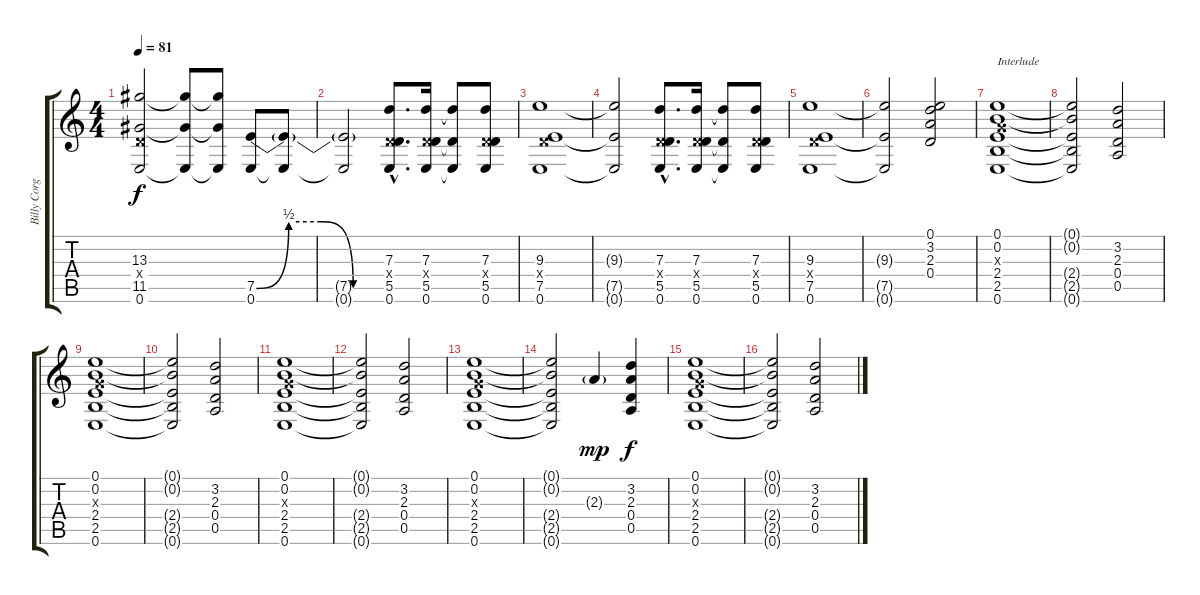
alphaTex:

\track ("Billy Corgan" "Billy Corg") {instrument electricguitarjazz}
\staff {score tabs}
\tuning (E4 B3 G3 D3 A2 E2) {hide}
\ts (4 4)
\tempo 81
\clef g2
\ks c
(13.3 0.4{x} 11.5 0.6).2{dy f instrument distortionguitar} (13.3{t} 11.5{t} 0.6{t}).8{instrument distortionguitar} (13.3{t} 11.5{t} 0.6{t}).8{instrument distortionguitar} (7.5{be (custom 0 0 15 2 30 2 45 0 60 0)} 0.6).8{instrument distortionguitar} (7.5{t} 0.6{t}).8{instrument distortionguitar} |
(7.5{t} 0.6{t}).2{instrument distortionguitar} (7.3{hac} 0.4{hac x} 5.5{hac} 0.6{hac}).8{d instrument distortionguitar} (7.3 0.4{x} 5.5 0.6).16{instrument distortionguitar} (7.3{t} 5.5{t} 0.6{t}).8{instrument distortionguitar} (7.3 0.4{x} 5.5 0.6).8{instrument distortionguitar} |
(9.3 0.4{x} 7.5 0.6).1{instrument distortionguitar} |
(9.3{t} 7.5{t} 0.6{t}).2{instrument distortionguitar} (7.3{hac} 0.4{hac x} 5.5{hac} 0.6{hac}).8{d instrument distortionguitar} (7.3 0.4{x} 5.5 0.6).16{instrument distortionguitar} (7.3{t} 5.5{t} 0.6{t}).8{instrument distortionguitar} (7.3 0.4{x} 5.5 0.6).8{instrument distortionguitar} |
(9.3 0.4{x} 7.5 0.6).1{instrument distortionguitar} |
(9.3{t} 7.5{t} 0.6{t}).2{instrument distortionguitar} (0.1 3.2 2.3 0.4).2{instrument distortionguitar} |
(0.1 0.2 0.3{x} 2.4 2.5 0.6).1{txt "Interlude" instrument distortionguitar} |
(0.1{t} 0.2{t} 2.4{t} 2.5{t} 0.6{t}).2{instrument distortionguitar} (3.2 2.3 0.4 0.5).2{instrument distortionguitar} |
(0.1 0.2 0.3{x} 2.4 2.5 0.6).1{instrument distortionguitar} |
(0.1{t} 0.2{t} 2.4{t} 2.5{t} 0.6{t}).2{instrument distortionguitar} (3.2 2.3 0.4 0.5).2{instrument distortionguitar} |
(0.1 0.2 0.3{x} 2.4 2.5 0.6).1{instrument distortionguitar} |
(0.1{t} 0.2{t} 2.4{t} 2.5{t} 0.6{t}).2{instrument distortionguitar} (3.2 2.3 0.4 0.5).2{instrument distortionguitar} |
(0.1 0.2 0.3{x} 2.4 2.5 0.6).1{instrument distortionguitar} |
(0.1{t} 0.2{t} 2.4{t} 2.5{t} 0.6{t}).2{instrument distortionguitar} 2.3{g}.4{dy mp instrument distortionguitar} (3.2 2.3 0.4 0.5).4{dy f instrument distortionguitar} |
(0.1 0.2 0.3{x} 2.4 2.5 0.6).1{instrument distortionguitar} |
(0.1{t} 0.2{t} 2.4{t} 2.5{t} 0.6{t}).2{instrument distortionguitar} (3.2 2.3 0.4 0.5).2{instrument distortionguitar}
